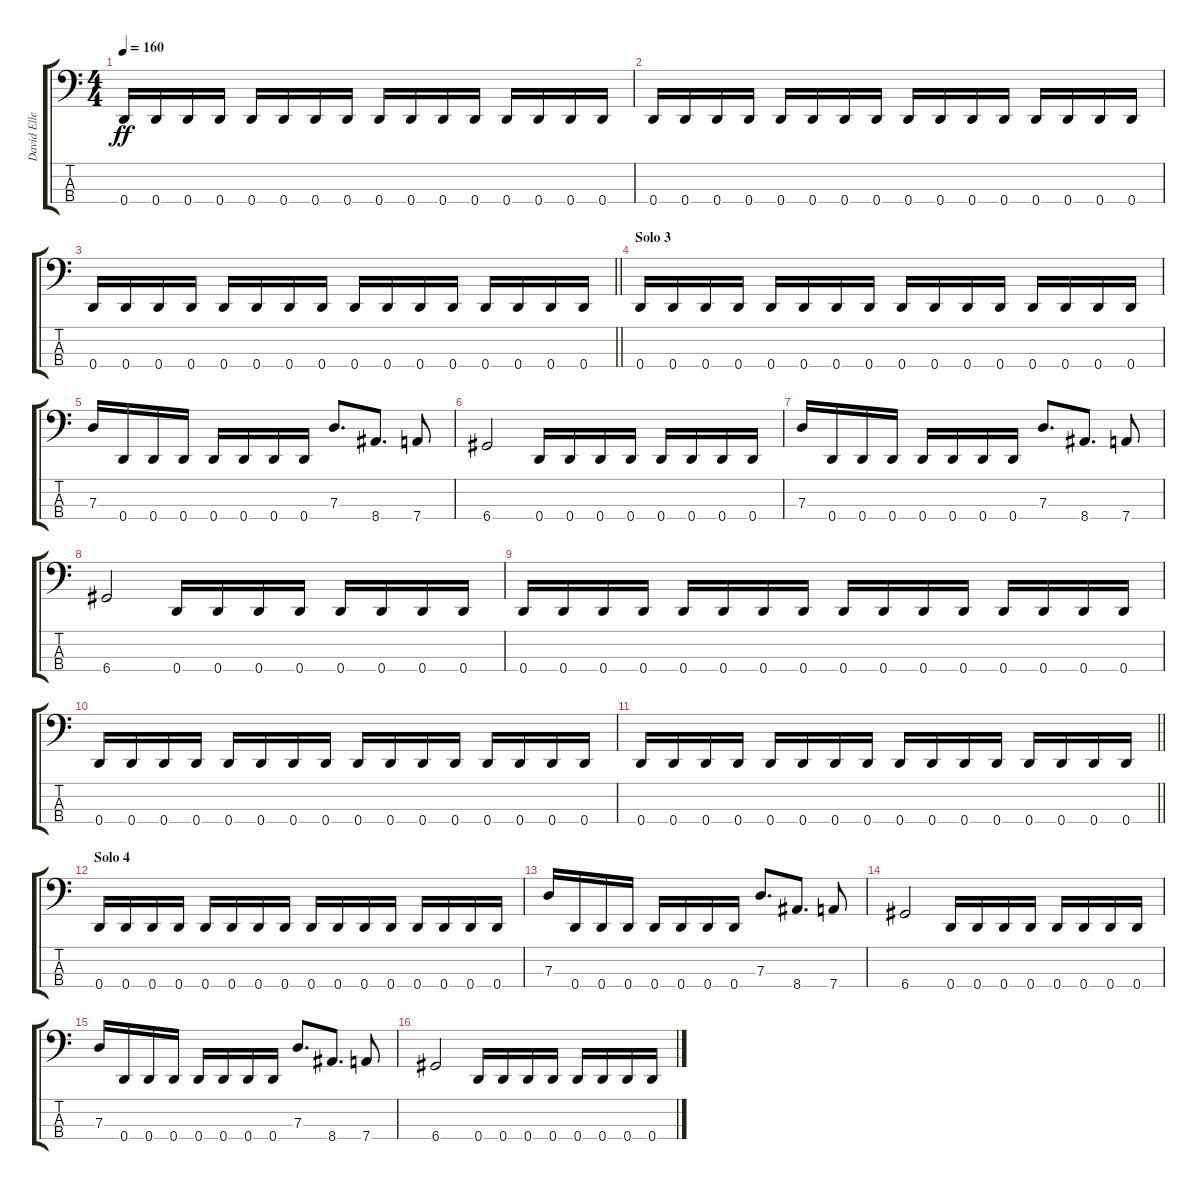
\track ("David Ellefson" "David Elle") {instrument electricbasspick}
\staff {score tabs}
\tuning (F2 C2 G1 D1) {hide}
\ts (4 4)
\tempo 160
\clef f4
\ks c
0.4.16{dy ff} 0.4.16 0.4.16 0.4.16 0.4.16 0.4.16 0.4.16 0.4.16 0.4.16 0.4.16 0.4.16 0.4.16 0.4.16 0.4.16 0.4.16 0.4.16 |
0.4.16 0.4.16 0.4.16 0.4.16 0.4.16 0.4.16 0.4.16 0.4.16 0.4.16 0.4.16 0.4.16 0.4.16 0.4.16 0.4.16 0.4.16 0.4.16 |
\barLineRight lightlight
0.4.16 0.4.16 0.4.16 0.4.16 0.4.16 0.4.16 0.4.16 0.4.16 0.4.16 0.4.16 0.4.16 0.4.16 0.4.16 0.4.16 0.4.16 0.4.16 |
\section ("" "Solo 3")
0.4.16 0.4.16 0.4.16 0.4.16 0.4.16 0.4.16 0.4.16 0.4.16 0.4.16 0.4.16 0.4.16 0.4.16 0.4.16 0.4.16 0.4.16 0.4.16 |
7.3.16 0.4.16 0.4.16 0.4.16 0.4.16 0.4.16 0.4.16 0.4.16 7.3.8{d} 8.4.8{d} 7.4.8 |
6.4.2 0.4.16 0.4.16 0.4.16 0.4.16 0.4.16 0.4.16 0.4.16 0.4.16 |
7.3.16 0.4.16 0.4.16 0.4.16 0.4.16 0.4.16 0.4.16 0.4.16 7.3.8{d} 8.4.8{d} 7.4.8 |
6.4.2 0.4.16 0.4.16 0.4.16 0.4.16 0.4.16 0.4.16 0.4.16 0.4.16 |
0.4.16 0.4.16 0.4.16 0.4.16 0.4.16 0.4.16 0.4.16 0.4.16 0.4.16 0.4.16 0.4.16 0.4.16 0.4.16 0.4.16 0.4.16 0.4.16 |
0.4.16 0.4.16 0.4.16 0.4.16 0.4.16 0.4.16 0.4.16 0.4.16 0.4.16 0.4.16 0.4.16 0.4.16 0.4.16 0.4.16 0.4.16 0.4.16 |
\barLineRight lightlight
0.4.16 0.4.16 0.4.16 0.4.16 0.4.16 0.4.16 0.4.16 0.4.16 0.4.16 0.4.16 0.4.16 0.4.16 0.4.16 0.4.16 0.4.16 0.4.16 |
\section ("" "Solo 4")
0.4.16 0.4.16 0.4.16 0.4.16 0.4.16 0.4.16 0.4.16 0.4.16 0.4.16 0.4.16 0.4.16 0.4.16 0.4.16 0.4.16 0.4.16 0.4.16 |
7.3.16 0.4.16 0.4.16 0.4.16 0.4.16 0.4.16 0.4.16 0.4.16 7.3.8{d} 8.4.8{d} 7.4.8 |
6.4.2 0.4.16 0.4.16 0.4.16 0.4.16 0.4.16 0.4.16 0.4.16 0.4.16 |
7.3.16 0.4.16 0.4.16 0.4.16 0.4.16 0.4.16 0.4.16 0.4.16 7.3.8{d} 8.4.8{d} 7.4.8 |
6.4.2 0.4.16 0.4.16 0.4.16 0.4.16 0.4.16 0.4.16 0.4.16 0.4.16
